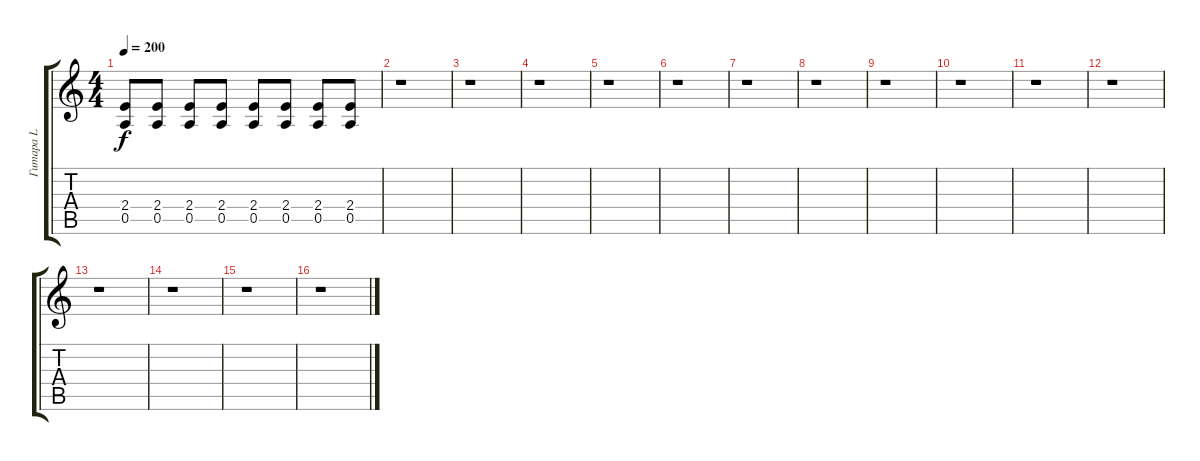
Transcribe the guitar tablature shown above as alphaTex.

\track ("Гитара L" "Гитара L") {instrument distortionguitar}
\staff {score tabs}
\tuning (E4 B3 G3 D3 A2 E2) {hide}
\ts (4 4)
\tempo 200
\clef g2
\ks c
(2.4 0.5).8{dy f} (2.4 0.5).8 (2.4 0.5).8 (2.4 0.5).8 (2.4 0.5).8 (2.4 0.5).8 (2.4 0.5).8 (2.4 0.5).8 |
r.1 |
r.1 |
r.1 |
r.1 |
r.1 |
r.1 |
r.1 |
r.1 |
r.1 |
r.1 |
r.1 |
r.1 |
r.1 |
r.1 |
r.1
